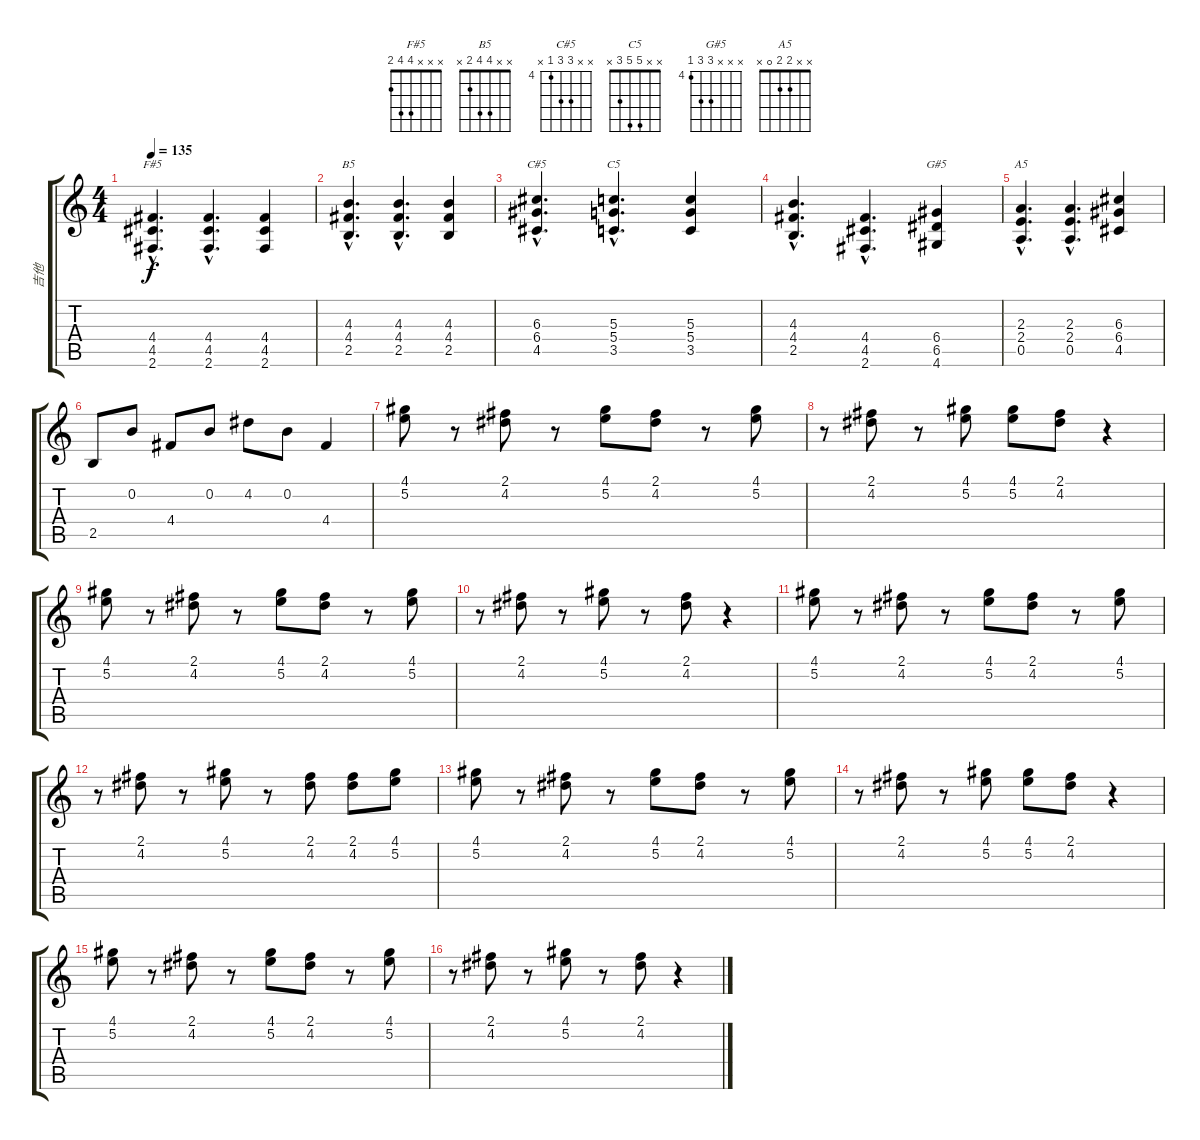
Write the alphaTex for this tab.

\track ("吉他" "吉他") {instrument distortionguitar}
\staff {score tabs}
\tuning (E4 B3 G3 D3 A2 E2) {hide}
\chord ("F#5" x x x 4 4 2)
\chord ("B5" x x 4 4 2 x)
\chord ("C#5" x x 6 6 4 x) {firstfret 4}
\chord ("C5" x x 5 5 3 x)
\chord ("G#5" x x x 6 6 4) {firstfret 4}
\chord ("A5" x x 2 2 0 x)
\ts (4 4)
\tempo 135
\clef g2
\ks c
(4.4{hac} 4.5{hac} 2.6{hac}).4{d ch "F#5" dy f} (4.4{hac} 4.5{hac} 2.6{hac}).4{d} (4.4 4.5 2.6).4 |
(4.3{hac} 4.4{hac} 2.5{hac}).4{d ch "B5"} (4.3{hac} 4.4{hac} 2.5{hac}).4{d} (4.3 4.4 2.5).4 |
(6.3{hac} 6.4{hac} 4.5{hac}).4{d ch "C#5"} (5.3{hac} 5.4{hac} 3.5{hac}).4{d ch "C5"} (5.3 5.4 3.5).4 |
(4.3{hac} 4.4{hac} 2.5{hac}).4{d} (4.4{hac} 4.5{hac} 2.6{hac}).4{d} (6.4 6.5 4.6).4{ch "G#5"} |
(2.3{hac} 2.4{hac} 0.5{hac}).4{d ch "A5"} (2.3{hac} 2.4{hac} 0.5{hac}).4{d} (6.3 6.4 4.5).4 |
2.5.8 0.2.8 4.4.8 0.2.8 4.2.8 0.2.8 4.4.4 |
(4.1 5.2).8 r.8 (2.1 4.2).8 r.8 (4.1 5.2).8 (2.1 4.2).8 r.8 (4.1 5.2).8 |
r.8 (2.1 4.2).8 r.8 (4.1 5.2).8 (4.1 5.2).8 (2.1 4.2).8 r.4 |
(4.1 5.2).8 r.8 (2.1 4.2).8 r.8 (4.1 5.2).8 (2.1 4.2).8 r.8 (4.1 5.2).8 |
r.8 (2.1 4.2).8 r.8 (4.1 5.2).8 r.8 (2.1 4.2).8 r.4 |
(4.1 5.2).8 r.8 (2.1 4.2).8 r.8 (4.1 5.2).8 (2.1 4.2).8 r.8 (4.1 5.2).8 |
r.8 (2.1 4.2).8 r.8 (4.1 5.2).8 r.8 (2.1 4.2).8 (2.1 4.2).8 (4.1 5.2).8 |
(4.1 5.2).8 r.8 (2.1 4.2).8 r.8 (4.1 5.2).8 (2.1 4.2).8 r.8 (4.1 5.2).8 |
r.8 (2.1 4.2).8 r.8 (4.1 5.2).8 (4.1 5.2).8 (2.1 4.2).8 r.4 |
(4.1 5.2).8 r.8 (2.1 4.2).8 r.8 (4.1 5.2).8 (2.1 4.2).8 r.8 (4.1 5.2).8 |
r.8 (2.1 4.2).8 r.8 (4.1 5.2).8 r.8 (2.1 4.2).8 r.4
